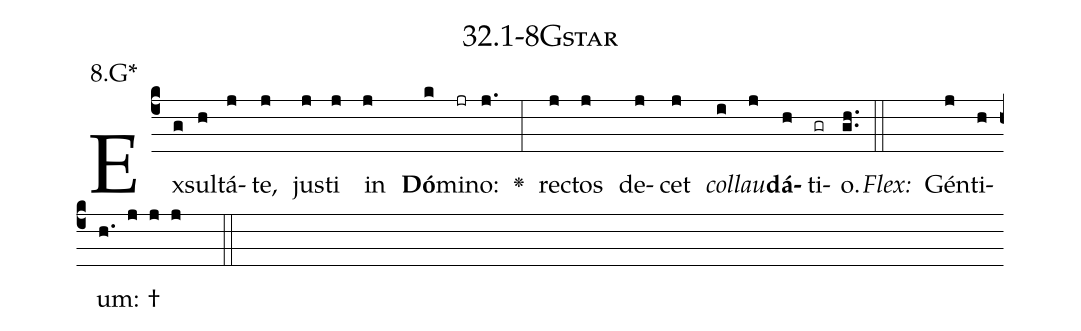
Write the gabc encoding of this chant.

name: 32.1-8Gstar;
annotation: 8.G*;
%%
(c4)Ex(g)sul(h)tá(j)te,(j) jus(j)ti(j) in(j) <b>Dó</b>(k)mi(jr)no:(j.) <v>\greheightstar</v>(:) rec(j)tos(j) de(j)cet(j) <i>col</i>(i)<i>lau</i>(j)<b>dá</b>(h)ti(gr)o.(gh..) (::)
<i>Flex:</i>()  Gén(j)ti(h)um: †(h. j j j  ::)

%E(j) u(j) o(i) u(j) a(h) e.(gh..) (::)
